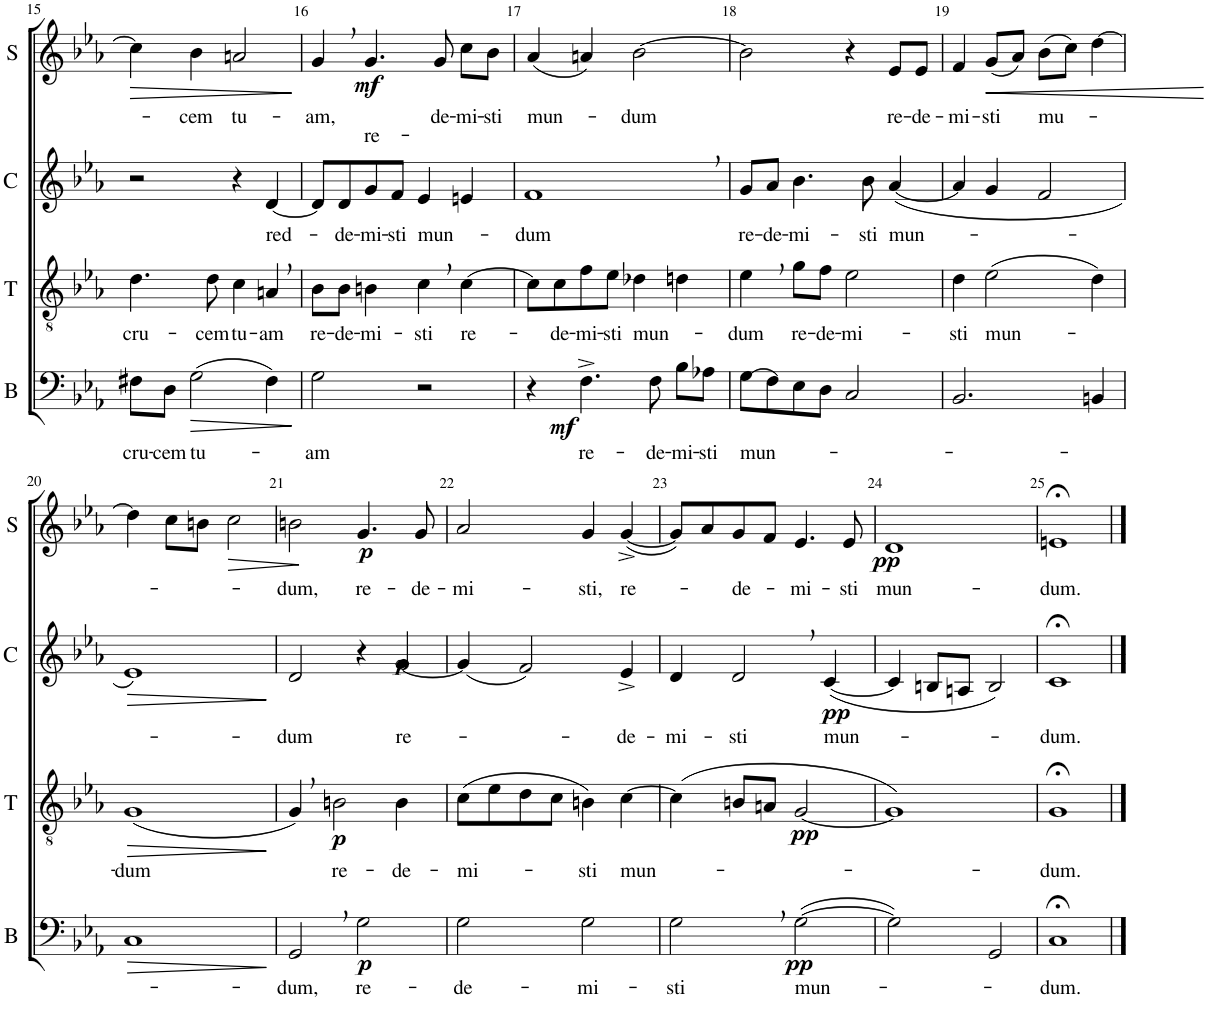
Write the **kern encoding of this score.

**kern	**text	**dynam	**kern	**text	**dynam	**kern	**text	**dynam	**kern	**text	**dynam
*part4	*part4	*part4	*part3	*part3	*part3	*part2	*part2	*part2	*part1	*part1	*part1
*staff4	*staff4	*staff4	*staff3	*staff3	*staff3	*staff2	*staff2	*staff2	*staff1	*staff1	*staff1
*I"Bassi	*	*	*I"Tenori	*	*	*I"Contralti	*	*	*I"Soprani	*	*
*I'B	*	*	*I'T	*	*	*I'C	*	*	*I'S	*	*
!!LO:PB:g=z
*clefF4	*	*	*clefGv2	*	*	*clefG2	*	*	*clefG2	*	*
*	*	*	*	*	*	*	*	*	*Trd1c2	*	*
*k[b-e-a-]	*	*	*k[b-e-a-]	*	*	*k[b-e-a-]	*	*	*k[b-e-a-]	*	*
*M4/4	*	*	*M4/4	*	*	*M4/4	*	*	*M4/4	*	*
=15	=15	=15	=15	=15	=15	=15	=15	=15	=15	=15	=15
!	!LO:LY:b	!	!	!LO:LY:b	!	!	!	!	!	!	!LO:HP:b
8F#X\L	cru-	.	4.d\	cru-	.	2r	.	.	4cc\]	.	>
!	!LO:LY:b	!	!	!	!	!	!	!	!	!	!
8D\J	-cem	.	.	.	.	.	.	.	.	.	.
!	!LO:LY:b	!LO:HP:b	!	!	!	!	!	!	!	!LO:LY:b	!
(2G\	tu-	>	.	.	.	.	.	.	4b-\	-cem	.
!	!	!	!	!LO:LY:b	!	!	!	!	!	!	!
.	.	.	8d\	-cem	.	.	.	.	.	.	.
!	!	!	!	!LO:LY:b	!	!	!	!	!	!LO:LY:b	!
.	.	.	4c\	tu-	.	4r	.	.	2an/	tu-	.
!	!	!	!	!LO:LY:b	!	!	!LO:LY:b	!	!	!	!
4F#\)	.	.	4An,/	-am	.	[4d/	red-	.	.	.	.
.	.	]	.	.	.	.	.	.	.	.	]
=16	=16	=16	=16	=16	=16	=16	=16	=16	=16	=16	=16
!	!LO:LY:b	!	!	!LO:LY:b	!	!	!	!	!	!LO:LY:b	!
2G\	-am	.	8B-\L	re-	.	8d/L]	.	.	4g,/	-am,	.
!	!	!	!	!LO:LY:b	!	!	!LO:LY:b	!	!	!	!
.	.	.	8B-\J	-de-	.	8d/	-de-	.	.	.	.
!	!	!	!	!LO:LY:b	!	!	!LO:LY:b	!	!	!LO:LY:b	!LO:DY:b
.	.	.	4Bn\	-mi-	.	8g/	-mi-	.	4.g/	re-	mf
!	!	!	!	!	!	!	!LO:LY:b	!	!	!	!
.	.	.	.	.	.	8f/J	-sti	.	.	.	.
!	!	!	!	!LO:LY:b	!	!	!LO:LY:b	!	!	!	!
2r	.	.	4c,\	-sti	.	4e-/	mun-	.	.	.	.
!	!	!	!	!	!	!	!	!	!	!LO:LY:b	!
.	.	.	.	.	.	.	.	.	8g/	-de-	.
!	!	!	!	!LO:LY:b	!	!	!	!	!	!LO:LY:b	!
.	.	.	[4c\	re-	.	4en/	.	.	8cc\L	-mi-	.
!	!	!	!	!	!	!	!	!	!	!LO:LY:b	!
.	.	.	.	.	.	.	.	.	8b-\J	-sti	.
=17	=17	=17	=17	=17	=17	=17	=17	=17	=17	=17	=17
!	!	!	!	!	!	!	!LO:LY:b	!	!	!LO:LY:b	!
4r	.	.	8c\L]	.	.	1f,	-dum	.	(4a-/	mun-	.
!	!	!	!	!LO:LY:b	!	!	!	!	!	!	!
.	.	.	8c\	-de-	.	.	.	.	.	.	.
!	!LO:LY:b	!LO:DY:b	!	!LO:LY:b	!	!	!	!	!	!	!
4.F^\	re-	mf	8f\	-mi-	.	.	.	.	4an/)	.	.
!	!	!	!	!LO:LY:b	!	!	!	!	!	!	!
.	.	.	8e-\J	-sti	.	.	.	.	.	.	.
!	!	!	!	!LO:LY:b	!	!	!	!	!	!LO:LY:b	!
.	.	.	4d-X\	mun-	.	.	.	.	[2b-\	-dum	.
!	!LO:LY:b	!	!	!	!	!	!	!	!	!	!
8F\	-de-	.	.	.	.	.	.	.	.	.	.
!	!LO:LY:b	!	!	!	!	!	!	!	!	!	!
8B-\L	-mi-	.	4dn\	.	.	.	.	.	.	.	.
!	!LO:LY:b	!	!	!	!	!	!	!	!	!	!
8A-X\J	-sti	.	.	.	.	.	.	.	.	.	.
=18	=18	=18	=18	=18	=18	=18	=18	=18	=18	=18	=18
!	!LO:LY:b	!	!	!LO:LY:b	!	!	!LO:LY:b	!	!	!	!
(8G\L	mun-	.	4e-,\	-dum	.	8g/L	re-	.	2b-\]	.	.
!	!	!	!	!	!	!	!LO:LY:b	!	!	!	!
8F\)	.	.	.	.	.	8a-/J	-de-	.	.	.	.
!	!	!	!	!LO:LY:b	!	!	!LO:LY:b	!	!	!	!
8E-\	.	.	8g\L	re-	.	4.b-\	-mi-	.	.	.	.
!	!	!	!	!LO:LY:b	!	!	!	!	!	!	!
8D\J	.	.	8f\J	-de-	.	.	.	.	.	.	.
!	!	!	!	!LO:LY:b	!	!	!	!	!	!	!
2C/	.	.	2e-\	-mi-	.	.	.	.	4r	.	.
!	!	!	!	!	!	!	!LO:LY:b	!	!	!	!
.	.	.	.	.	.	8b-\	-sti	.	.	.	.
!	!	!	!	!	!	!	!LO:LY:b	!	!	!LO:LY:b	!
.	.	.	.	.	.	([4a-/	mun-	.	8e-/L	re-	.
!	!	!	!	!	!	!	!	!	!	!LO:LY:b	!
.	.	.	.	.	.	.	.	.	8e-/J	-de-	.
=19	=19	=19	=19	=19	=19	=19	=19	=19	=19	=19	=19
!	!	!	!	!LO:LY:b	!	!	!	!	!	!LO:LY:b	!
2.BB-/	.	.	4d\	-sti	.	4a-/]	.	.	4f/	-mi-	.
!	!	!	!	!LO:LY:b	!	!	!	!	!	!LO:LY:b	!LO:HP:b
.	.	.	(2e-\	mun-	.	4g/	.	.	(8g/L	-sti	<
.	.	.	.	.	.	.	.	.	8a-/J)	.	.
!	!	!	!	!	!	!	!	!	!	!LO:LY:b	!
.	.	.	.	.	.	2f/	.	.	(8b-\L	mu-	.
.	.	.	.	.	.	.	.	.	8cc\J)	.	.
4BBn/	.	.	4d\)	.	.	.	.	.	[4dd\	.	.
.	.	.	.	.	.	.	.	.	.	.	[
!!LO:LB:g=z
=20	=20	=20	=20	=20	=20	=20	=20	=20	=20	=20	=20
!	!	!LO:HP:b	!	!LO:LY:b	!LO:HP:b	!	!	!LO:HP:b	!	!	!
1C	.	>	(1G	-dum	>	1e-)	.	>	4dd\]	.	.
.	.	.	.	.	.	.	.	.	8cc\L	.	.
.	.	.	.	.	.	.	.	.	8bn\J	.	.
!	!	!	!	!	!	!	!	!	!	!	!LO:HP:b
.	.	.	.	.	.	.	.	.	2cc\	.	>
.	.	]	.	.	]	.	.	]	.	.	]
=21	=21	=21	=21	=21	=21	=21	=21	=21	=21	=21	=21
!	!LO:LY:b	!	!	!	!	!	!LO:LY:b	!	!	!LO:LY:b	!
2GG,/	-dum,	.	4G,/)	.	.	2d/	-dum	.	2bn\	-dum,	.
!	!	!	!	!LO:LY:b	!LO:DY:b	!	!	!	!	!	!
.	.	.	2Bn\	re-	p	.	.	.	.	.	.
!	!LO:LY:b	!LO:DY:b	!	!	!	!	!	!	!	!LO:LY:b	!LO:DY:b
2G\	re-	p	.	.	.	4r	.	.	4.g/	re-	p
!	!	!	!	!LO:LY:b	!	!	!LO:LY:b	!LO:DY:b	!	!	!
.	.	.	4B\	-de-	.	[4g/	re-	p	.	.	.
!	!	!	!	!	!	!	!	!	!	!LO:LY:b	!
.	.	.	.	.	.	.	.	.	8g/	-de-	.
=22	=22	=22	=22	=22	=22	=22	=22	=22	=22	=22	=22
!	!LO:LY:b	!	!	!LO:LY:b	!	!	!	!	!	!LO:LY:b	!
2G\	-de-	.	(8c\L	-mi-	.	(4g/]	.	.	2a-/	-mi-	.
.	.	.	8e-\	.	.	.	.	.	.	.	.
.	.	.	8d\	.	.	2f/)	.	.	.	.	.
.	.	.	8c\J	.	.	.	.	.	.	.	.
!	!LO:LY:b	!	!	!LO:LY:b	!	!	!	!	!	!LO:LY:b	!
2G\	-mi-	.	4Bn\)	-sti	.	.	.	.	4g/	-sti,	.
!	!	!	!	!LO:LY:b	!	!	!LO:LY:b	!	!	!LO:LY:b	!
.	.	.	[4c\	mun-	.	4e-^/	-de-	.	([4g^/	re-	.
=23	=23	=23	=23	=23	=23	=23	=23	=23	=23	=23	=23
!	!LO:LY:b	!	!	!	!	!	!LO:LY:b	!	!	!	!
2G,\	-sti	.	(4c\]	.	.	4d/	-mi-	.	8g/L])	.	.
.	.	.	.	.	.	.	.	.	8a-/	.	.
!	!	!	!	!	!	!	!LO:LY:b	!	!	!LO:LY:b	!
.	.	.	8Bn/L	.	.	2d,/	-sti	.	8g/	-de-	.
.	.	.	8An/J	.	.	.	.	.	8f/J	.	.
!	!LO:LY:b	!LO:DY:b	!	!	!LO:DY:b	!	!	!	!	!LO:LY:b	!
([2G\	mun-	pp	[2G/	.	pp	.	.	.	4.e-/	-mi-	.
!	!	!	!	!	!	!	!LO:LY:b	!LO:DY:b	!	!	!
.	.	.	.	.	.	([4c/	mun-	pp	.	.	.
!	!	!	!	!	!	!	!	!	!	!LO:LY:b	!
.	.	.	.	.	.	.	.	.	8e-/	-sti	.
=24	=24	=24	=24	=24	=24	=24	=24	=24	=24	=24	=24
!	!	!	!	!	!	!	!	!	!	!LO:LY:b	!LO:DY:b
2G\])	.	.	1G])	.	.	4c/]	.	.	1d	mun-	pp
.	.	.	.	.	.	8Bn/L	.	.	.	.	.
.	.	.	.	.	.	8An/J	.	.	.	.	.
2GG/	.	.	.	.	.	2B/)	.	.	.	.	.
=25	=25	=25	=25	=25	=25	=25	=25	=25	=25	=25	=25
!	!LO:LY:b	!	!	!LO:LY:b	!	!	!LO:LY:b	!	!	!LO:LY:b	!
1C;<	-dum.	.	1G;<	-dum.	.	1c;<	-dum.	.	1en;<	-dum.	.
==	==	==	==	==	==	==	==	==	==	==	==
*-	*-	*-	*-	*-	*-	*-	*-	*-	*-	*-	*-
